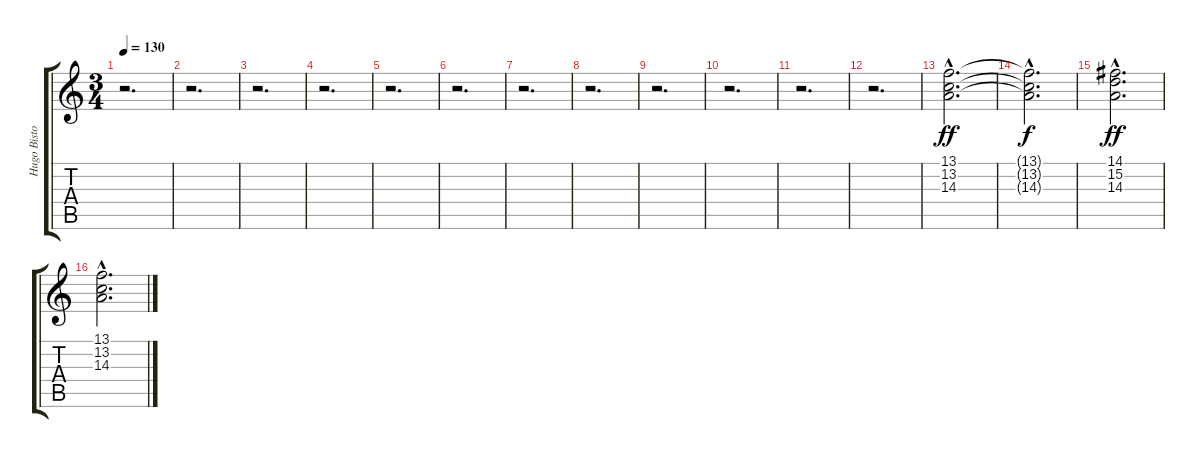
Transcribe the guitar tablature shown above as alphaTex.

\track ("Hugo Bistolfi" "Hugo Bisto") {instrument stringensemble1}
\staff {score tabs}
\tuning (E4 B3 G3 D3 A2 E2) {hide}
\ts (3 4)
\tempo 130
\clef g2
\ks c
r.2{d dy ff instrument stringensemble1} |
r.2{d} |
r.2{d} |
r.2{d} |
r.2{d} |
r.2{d} |
r.2{d} |
r.2{d} |
r.2{d} |
r.2{d} |
r.2{d} |
r.2{d} |
(13.1{hac} 13.2{hac} 14.3{hac}).2{d} |
(13.1{hac t} 13.2{hac t} 14.3{hac t}).2{d dy f} |
(14.1{hac} 15.2{hac} 14.3{hac}).2{d dy ff} |
(13.1{hac} 13.2{hac} 14.3{hac}).2{d}
